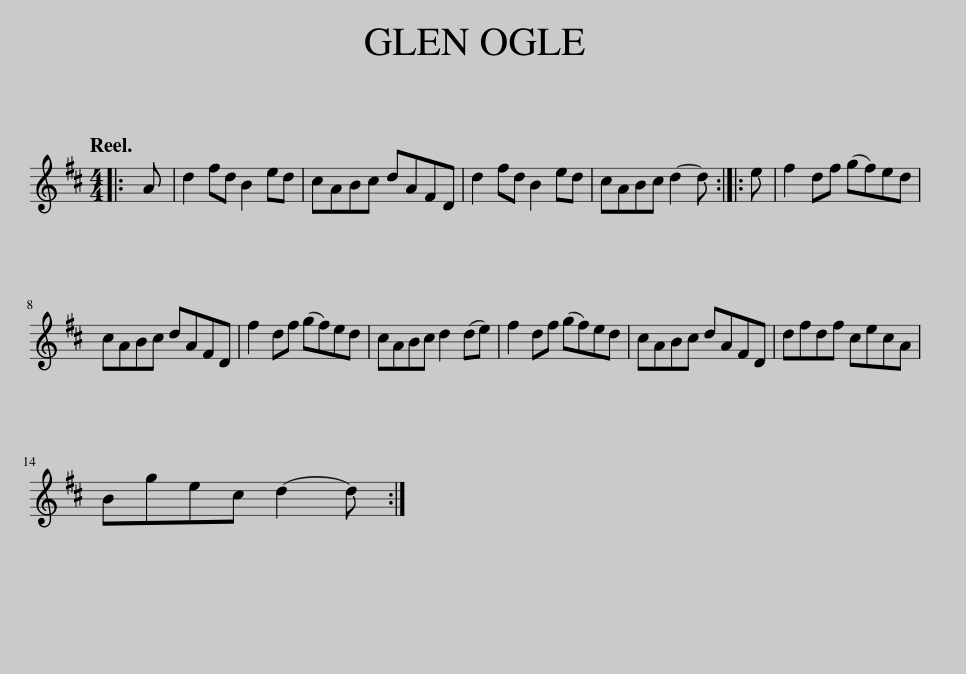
X:1
L:1/8
Q:1/4=120
M:4/4
I:linebreak $
K:D
V:1 treble
V:1
|: A | d2 fd B2 ed | cABc dAFD | d2 fd B2 ed | cABc d2- d :: %5
 e | f2 df (gf)ed |$ cABc dAFD | f2 df (gf)ed | cABc d2 (de) | %10
 f2 df (gf)ed | cABc dAFD | dfdf cecA |$ Bgec d2- d :| %14
